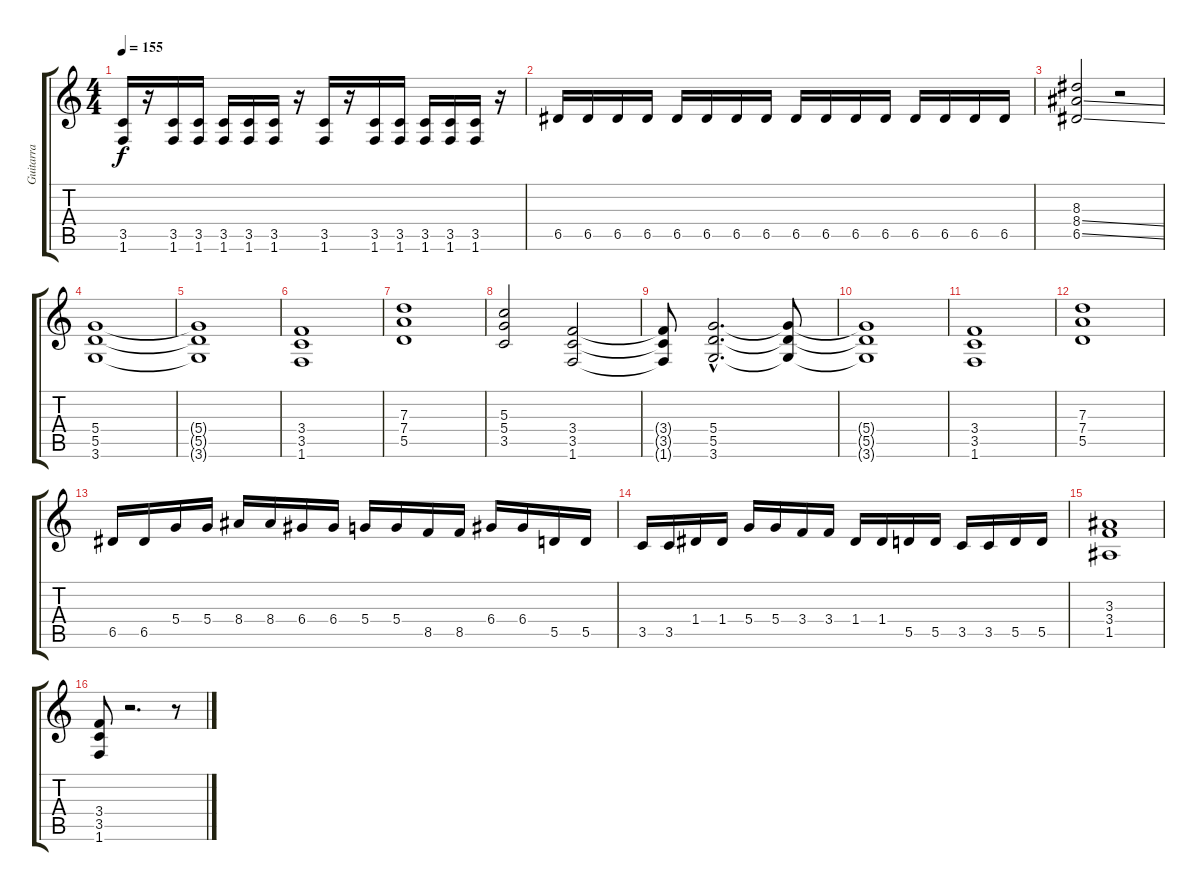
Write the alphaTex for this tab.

\track ("Guitarra" "Guitarra") {instrument overdrivenguitar}
\staff {score tabs}
\tuning (E4 B3 G3 D3 A2 E2) {hide}
\ts (4 4)
\tempo 155
\clef g2
\ks c
(3.5 1.6).16{dy f} r.16 (3.5 1.6).16 (3.5 1.6).16 (3.5 1.6).16 (3.5 1.6).16 (3.5 1.6).16 r.16 (3.5 1.6).16 r.16 (3.5 1.6).16 (3.5 1.6).16 (3.5 1.6).16 (3.5 1.6).16 (3.5 1.6).16 r.16 |
6.5.16 6.5.16 6.5.16 6.5.16 6.5.16 6.5.16 6.5.16 6.5.16 6.5.16 6.5.16 6.5.16 6.5.16 6.5.16 6.5.16 6.5.16 6.5.16 |
(8.3 8.4{ss} 6.5{ss}).2 r.2 |
(5.4 5.5 3.6).1 |
(5.4{t} 5.5{t} 3.6{t}).1 |
(3.4 3.5 1.6).1 |
(7.3 7.4 5.5).1 |
(5.3 5.4 3.5).2 (3.4 3.5 1.6).2 |
(3.4{t} 3.5{t} 1.6{t}).8 (5.4{hac} 5.5{hac} 3.6{hac}).2{d} (5.4{t} 5.5{t} 3.6{t}).8 |
(5.4{t} 5.5{t} 3.6{t}).1 |
(3.4 3.5 1.6).1 |
(7.3 7.4 5.5).1 |
6.5.16 6.5.16 5.4.16 5.4.16 8.4.16 8.4.16 6.4.16 6.4.16 5.4.16 5.4.16 8.5.16 8.5.16 6.4.16 6.4.16 5.5.16 5.5.16 |
3.5.16 3.5.16 1.4.16 1.4.16 5.4.16 5.4.16 3.4.16 3.4.16 1.4.16 1.4.16 5.5.16 5.5.16 3.5.16 3.5.16 5.5.16 5.5.16 |
(3.3 3.4 1.5).1 |
(3.4 3.5 1.6).8 r.2{d} r.8
